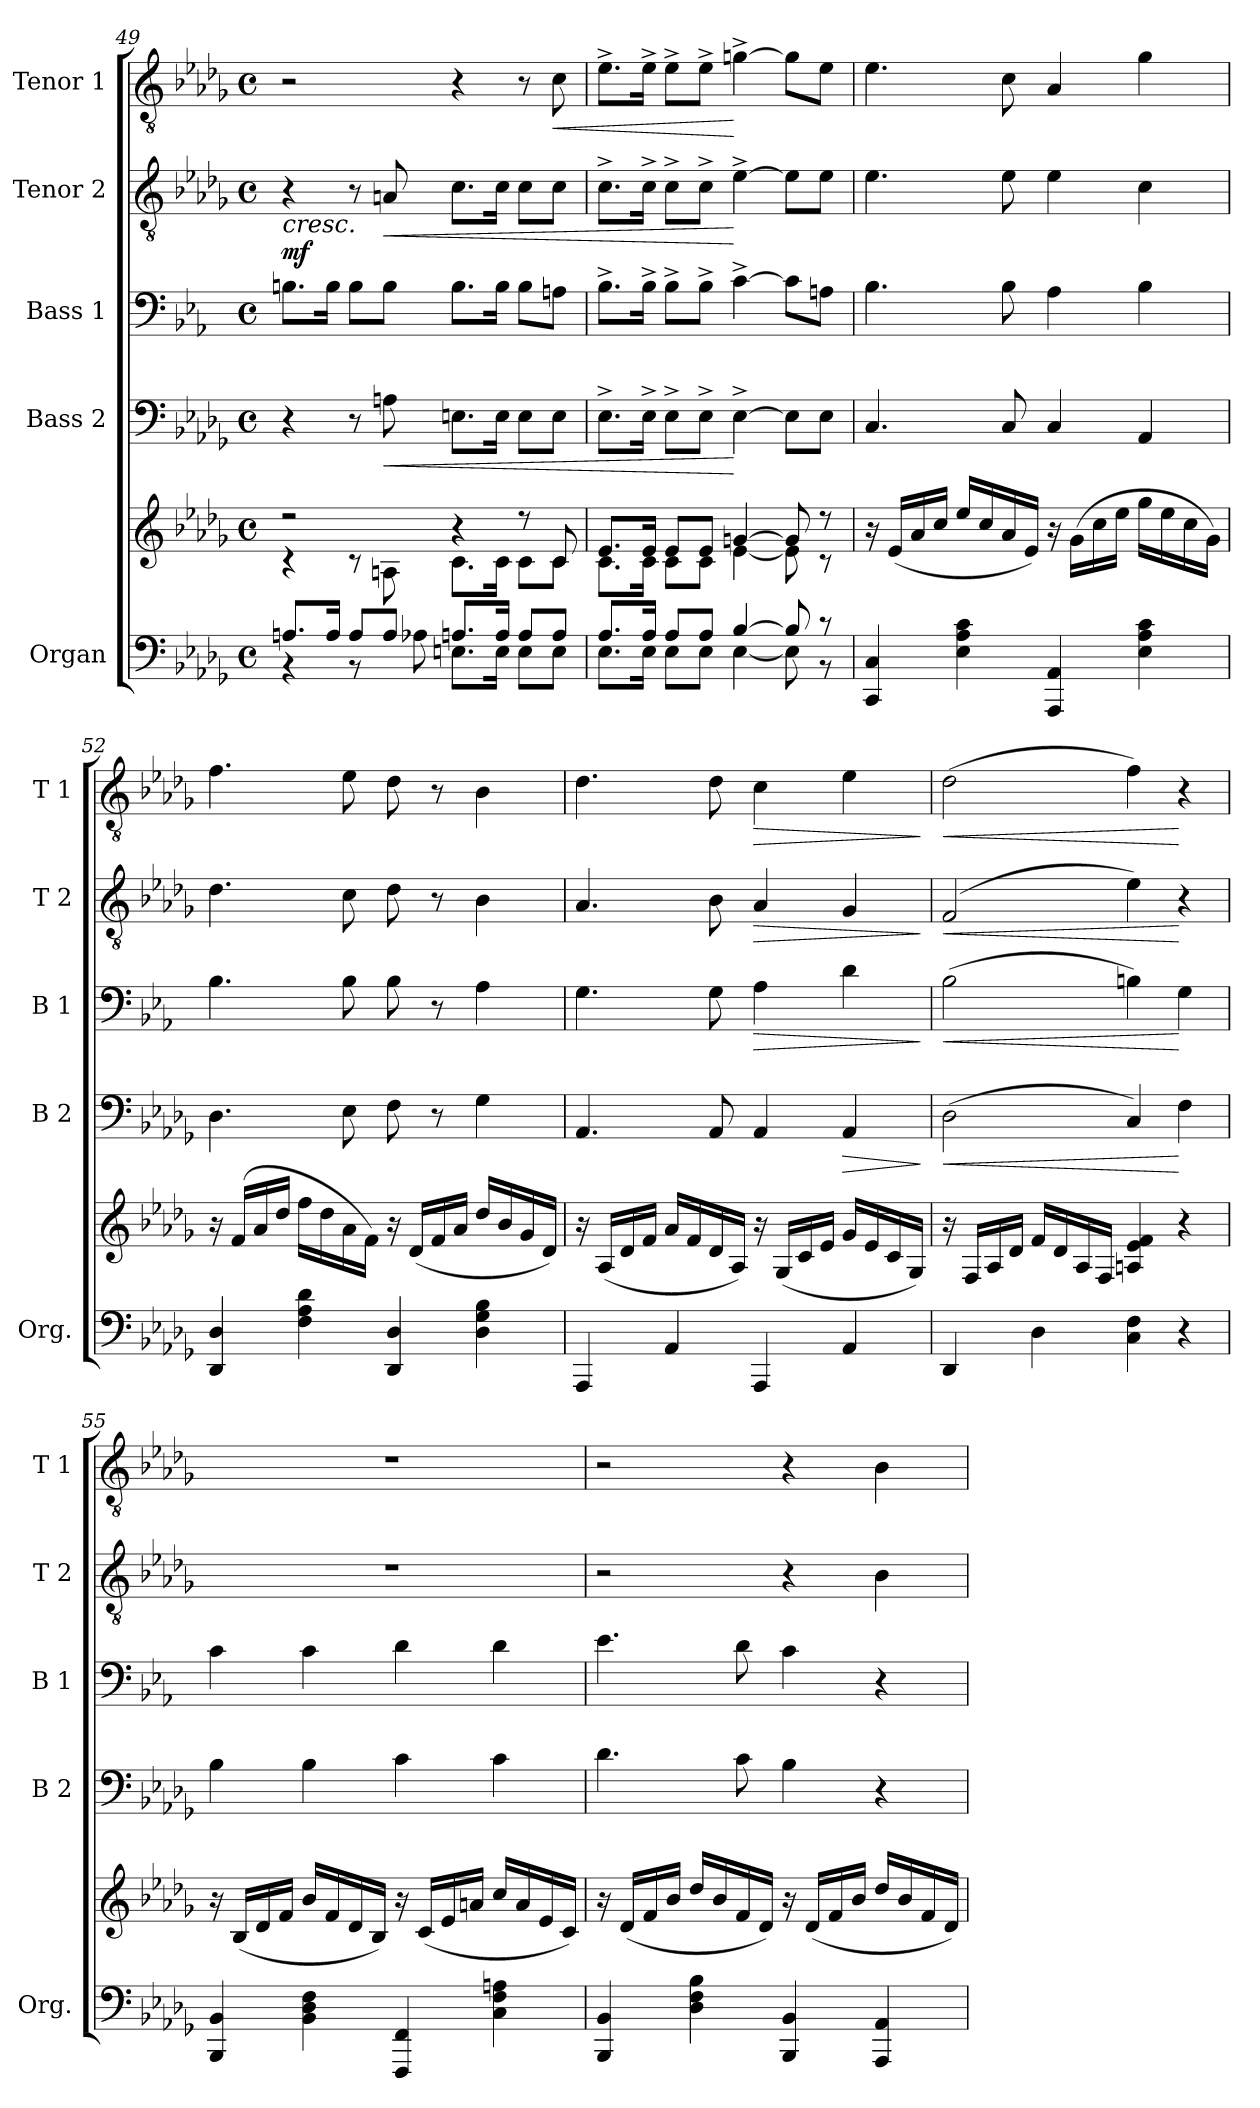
**kern	**kern	**kern	**dynam	**kern	**dynam	**kern	**dynam	**kern	**dynam
*part5	*part5	*part4	*part4	*part3	*part3	*part2	*part2	*part1	*part1
*staff6	*staff5	*staff4	*staff4	*staff3	*staff3	*staff2	*staff2	*staff1	*staff1
*I"Organ	*	*I"Bass 2	*	*I"Bass 1	*	*I"Tenor 2	*	*I"Tenor 1	*
*I'Org.	*	*I'B 2	*	*I'B 1	*	*I'T 2	*	*I'T 1	*
*clefF4	*clefG2	*clefF4	*	*clefF4	*	*clefGv2	*	*clefGv2	*
*	*	*	*	*ITrd1c2	*	*	*	*	*
*k[b-e-a-d-g-]	*k[b-e-a-d-g-]	*k[b-e-a-d-g-]	*	*k[b-e-a-d-g-]	*	*k[b-e-a-d-g-]	*	*k[b-e-a-d-g-]	*
*D-:	*D-:	*D-:	*	*D-:	*	*D-:	*	*D-:	*
*M4/4	*M4/4	*M4/4	*	*M4/4	*	*M4/4	*	*M4/4	*
*met(c)	*met(c)	*met(c)	*	*met(c)	*	*met(c)	*	*met(c)	*
=49	=49	=49	=49	=49	=49	=49	=49	=49	=49
*^	*^	*	*	*	*	*	*	*	*
!	!	!	!	!	!	!	!LO:DY:a	!	!LO:HP:b	!	!
8.An!/L	4r	2r	4rc	4r	.	8.An\L	mf	4r	<	2r	.
16A!/Jk	.	.	.	.	.	16A\Jk	.	.	.	.	.
8A!/L	8r	.	8rc	8r	.	8A\L	.	8r	.	.	.
!	!	!	!	!	!LO:HP:b	!	!	!	!LO:HP:b	!	!
8A!/J	8A-X!\	.	8An!\	8An\	<	8A\J	.	8An/	<	.	.
8.A!/L	8.En!\L	4ra	8.c!\L	8.En\L	.	8.A\L	.	8.c\L	.	4r	.
16A!/Jk	16E!\Jk	.	16c!\Jk	16E\Jk	.	16A\Jk	.	16c\Jk	.	.	.
8A!/L	8E!\L	8r	8c!\L	8E\L	.	8A\L	.	8c\L	.	8r	.
!	!	!	!	!	!	!	!	!	!	!	!LO:HP:b
8A!/J	8E!\J	8c!/	8c!\J	8E\J	.	8Gn\J	.	8c\J	.	8c\	<
=50	=50	=50	=50	=50	=50	=50	=50	=50	=50	=50	=50
8.A-!/L	8.E-!\L	8.e-!/L	8.c!\L	8.E-^>\L	.	8.A-^>\L	.	8.c^>\L	.	8.e-^>\L	.
16A-!/Jk	16E-!\Jk	16e-!/Jk	16c!\Jk	16E-^>\Jk	.	16A-^>\Jk	.	16c^>\Jk	.	16e-^>\Jk	.
8A-!/L	8E-!\L	8e-!/L	8c!\L	8E-^>\L	.	8A-^>\L	.	8c^>\L	.	8e-^>\L	.
8A-!/J	8E-!\J	8e-!/J	8c!\J	8E-^>\J	.	8A-^>\J	.	8c^>\J	.	8e-^>\J	.
[>4B-!/	[<4E-!\	[>4gn!/	[<4e-!\	[4E-^>\	[	[4B-^>\	.	[4e-^>\	[ [	[4gn^>\	[
8B-!/]	8E-!\]	8g!/]	8e-!\]	8E-\L]	.	8B-\L]	.	8e-\L]	.	8g\L]	.
8r	8r	8r	8r	8E-\J	.	8Gn\J	.	8e-\J	.	8e-\J	.
*v	*v	*	*	*	*	*	*	*	*	*	*
*	*v	*v	*	*	*	*	*	*	*	*
!!LO:PB:g=z
=51	=51	=51	=51	=51	=51	=51	=51	=51	=51
4CC/ 4C/	16r	4.C/	.	4.A-\	.	4.e-\	.	4.e-\	.
.	(16e-/LL	.	.	.	.	.	.	.	.
.	16a-/	.	.	.	.	.	.	.	.
.	16cc/JJ	.	.	.	.	.	.	.	.
4E-\ 4A-\ 4c\	16ee-/LL	.	.	.	.	.	.	.	.
.	16cc/	.	.	.	.	.	.	.	.
.	16a-/	8C/	.	8A-\	.	8e-\	.	8c\	.
.	16e-/JJ)	.	.	.	.	.	.	.	.
4AAA-/ 4AA-/	16r	4C/	.	4G-\	.	4e-\	.	4A-/	.
.	(16g-\LL	.	.	.	.	.	.	.	.
.	16cc\	.	.	.	.	.	.	.	.
.	16ee-\JJ	.	.	.	.	.	.	.	.
4E-\ 4A-\ 4c\	16gg-\LL	4AA-/	.	4A-\	.	4c\	.	4g-\	.
.	16ee-\	.	.	.	.	.	.	.	.
.	16cc\	.	.	.	.	.	.	.	.
.	16g-\JJ)	.	.	.	.	.	.	.	.
=52	=52	=52	=52	=52	=52	=52	=52	=52	=52
4DD-/ 4D-/	16r	4.D-\	.	4.A-\	.	4.d-\	.	4.f\	.
.	(16f/LL	.	.	.	.	.	.	.	.
.	16a-/	.	.	.	.	.	.	.	.
.	16dd-/JJ	.	.	.	.	.	.	.	.
4F\ 4A-\ 4d-\	16ff\LL	.	.	.	.	.	.	.	.
.	16dd-\	.	.	.	.	.	.	.	.
.	16a-\	8E-\	.	8A-\	.	8c\	.	8e-\	.
.	16f\JJ)	.	.	.	.	.	.	.	.
4DD-/ 4D-/	16r	8F\	.	8A-\	.	8d-\	.	8d-\	.
.	(16d-/LL	.	.	.	.	.	.	.	.
.	16f/	8r	.	8r	.	8r	.	8r	.
.	16a-/JJ	.	.	.	.	.	.	.	.
4D-\ 4G-\ 4B-\	16dd-/LL	4G-\	.	4G-\	.	4B-\	.	4B-\	.
.	16b-/	.	.	.	.	.	.	.	.
.	16g-/	.	.	.	.	.	.	.	.
.	16d-/JJ)	.	.	.	.	.	.	.	.
!!LO:PB:g=z
=53	=53	=53	=53	=53	=53	=53	=53	=53	=53
4AAA-/	16r	4.AA-/	.	4.F\	.	4.A-/	.	4.d-\	.
.	(16A-/LL	.	.	.	.	.	.	.	.
.	16d-/	.	.	.	.	.	.	.	.
.	16f/JJ	.	.	.	.	.	.	.	.
4AA-/	16a-/LL	.	.	.	.	.	.	.	.
.	16f/	.	.	.	.	.	.	.	.
.	16d-/	8AA-/	.	8F\	.	8B-\	.	8d-\	.
.	16A-/JJ)	.	.	.	.	.	.	.	.
!	!	!	!	!	!LO:HP:b	!	!LO:HP:b	!	!LO:HP:b
4AAA-/	16r	4AA-/	.	4G-\	>	4A-/	>	4c\	>
.	(16G-/LL	.	.	.	.	.	.	.	.
.	16c/	.	.	.	.	.	.	.	.
.	16e-/JJ	.	.	.	.	.	.	.	.
!	!	!	!LO:HP:b	!	!	!	!	!	!
4AA-/	16g-/LL	4AA-/	>	4c\	.	4G-/	.	4e-\	.
.	16e-/	.	.	.	.	.	.	.	.
.	16c/	.	.	.	.	.	.	.	.
.	16G-/JJ)	.	.	.	.	.	.	.	.
.	.	.	]	.	]	.	]	.	]
=54	=54	=54	=54	=54	=54	=54	=54	=54	=54
!	!	!	!LO:HP:b	!	!LO:HP:b	!	!LO:HP:b	!	!LO:HP:b
4DD-/	16r	(2D-\	<	(2A-\	<	(2F/	<	(2d-\	<
.	16F/LL	.	.	.	.	.	.	.	.
.	16A-/	.	.	.	.	.	.	.	.
.	16d-/JJ	.	.	.	.	.	.	.	.
4D-\	16f/LL	.	.	.	.	.	.	.	.
.	16d-/	.	.	.	.	.	.	.	.
.	16A-/	.	.	.	.	.	.	.	.
.	16F/JJ	.	.	.	.	.	.	.	.
4C\ 4F\	4An/ 4e-/ 4f/	4C/)	.	4An\)	.	4e-\)	.	4f\)	.
4r	4r	4F\	[	4F\	[	4r	[	4r	[
!!LO:PB:g=z
=55	=55	=55	=55	=55	=55	=55	=55	=55	=55
4BBB-/ 4BB-/	16r	4B-\	.	4B-\	.	1r	.	1r	.
.	(16B-/LL	.	.	.	.	.	.	.	.
.	16d-/	.	.	.	.	.	.	.	.
.	16f/JJ	.	.	.	.	.	.	.	.
4BB-\ 4D-\ 4F\	16b-/LL	4B-\	.	4B-\	.	.	.	.	.
.	16f/	.	.	.	.	.	.	.	.
.	16d-/	.	.	.	.	.	.	.	.
.	16B-/JJ)	.	.	.	.	.	.	.	.
4FFF/ 4FF/	16r	4c\	.	4c\	.	.	.	.	.
.	(16c/LL	.	.	.	.	.	.	.	.
.	16e-/	.	.	.	.	.	.	.	.
.	16an/JJ	.	.	.	.	.	.	.	.
4C\ 4F\ 4An\	16cc/LL	4c\	.	4c\	.	.	.	.	.
.	16a/	.	.	.	.	.	.	.	.
.	16e-/	.	.	.	.	.	.	.	.
.	16c/JJ)	.	.	.	.	.	.	.	.
=56	=56	=56	=56	=56	=56	=56	=56	=56	=56
4BBB-/ 4BB-/	16r	4.d-\	.	4.d-\	.	2r	.	2r	.
.	(16d-/LL	.	.	.	.	.	.	.	.
.	16f/	.	.	.	.	.	.	.	.
.	16b-/JJ	.	.	.	.	.	.	.	.
4D-\ 4F\ 4B-\	16dd-/LL	.	.	.	.	.	.	.	.
.	16b-/	.	.	.	.	.	.	.	.
.	16f/	8c\	.	8c\	.	.	.	.	.
.	16d-/JJ)	.	.	.	.	.	.	.	.
4BBB-/ 4BB-/	16r	4B-\	.	4B-\	.	4r	.	4r	.
.	(16d-/LL	.	.	.	.	.	.	.	.
.	16f/	.	.	.	.	.	.	.	.
.	16b-/JJ	.	.	.	.	.	.	.	.
4AAA-/ 4AA-/	16dd-/LL	4r	.	4r	.	4B-\	.	4B-\	.
.	16b-/	.	.	.	.	.	.	.	.
.	16f/	.	.	.	.	.	.	.	.
.	16d-/JJ)	.	.	.	.	.	.	.	.
=	=	=	=	=	=	=	=	=	=
*-	*-	*-	*-	*-	*-	*-	*-	*-	*-
